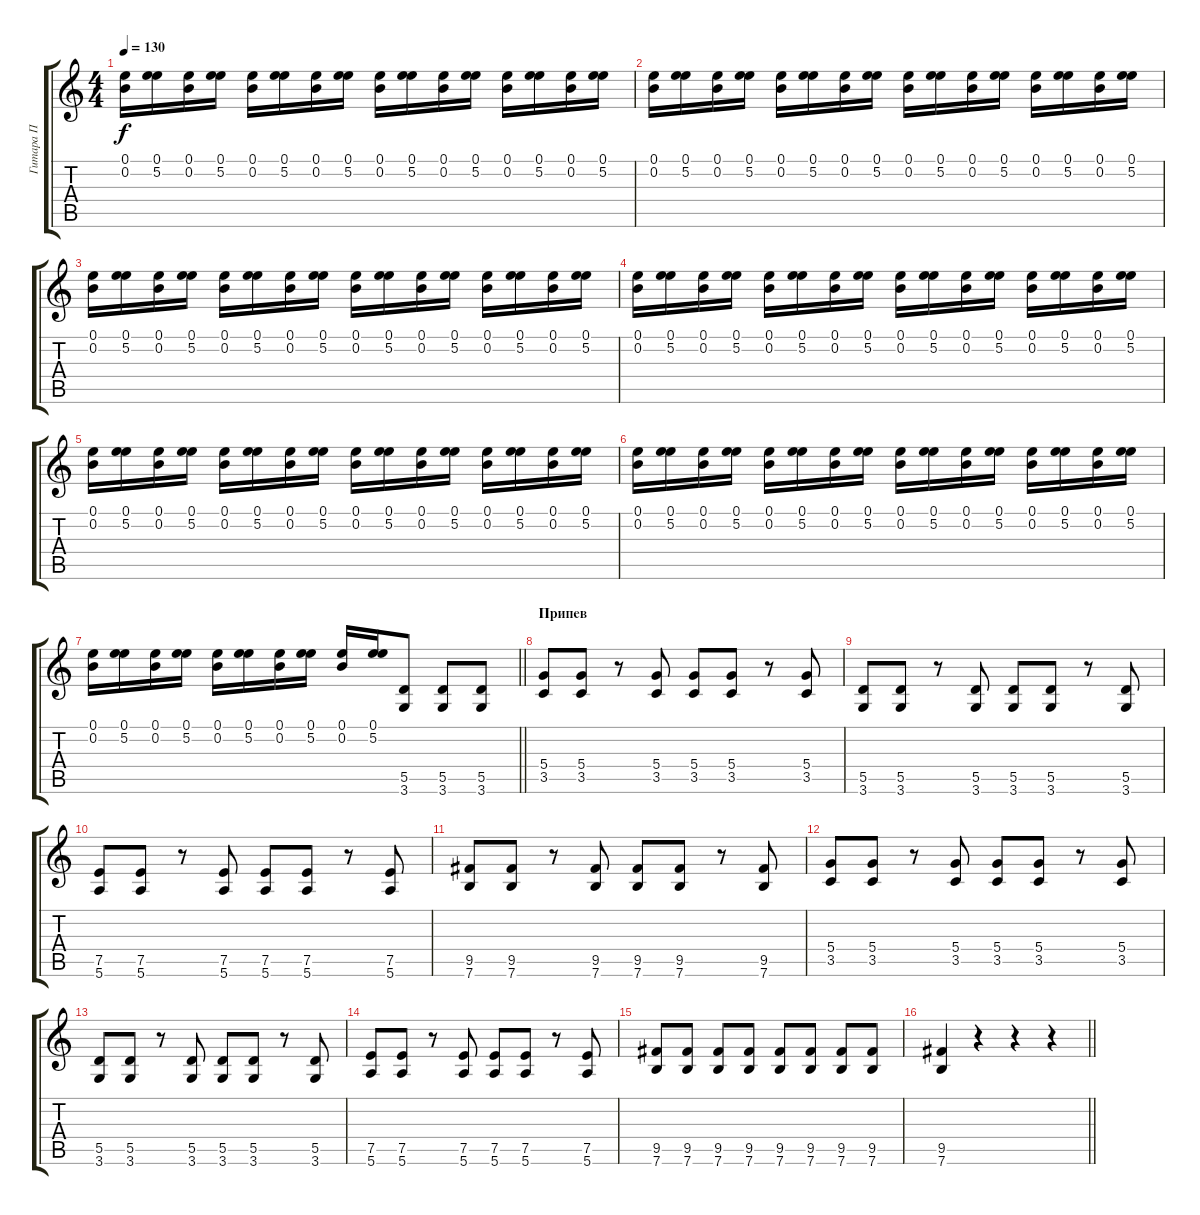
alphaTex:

\track ("Гитара П" "Гитара П") {instrument overdrivenguitar}
\staff {score tabs}
\tuning (E4 B3 G3 D3 A2 E2) {hide}
\ts (4 4)
\tempo 130
\clef g2
\ks c
(0.1 0.2).16{dy f} (0.1 5.2).16 (0.1 0.2).16 (0.1 5.2).16 (0.1 0.2).16 (0.1 5.2).16 (0.1 0.2).16 (0.1 5.2).16 (0.1 0.2).16 (0.1 5.2).16 (0.1 0.2).16 (0.1 5.2).16 (0.1 0.2).16 (0.1 5.2).16 (0.1 0.2).16 (0.1 5.2).16 |
(0.1 0.2).16 (0.1 5.2).16 (0.1 0.2).16 (0.1 5.2).16 (0.1 0.2).16 (0.1 5.2).16 (0.1 0.2).16 (0.1 5.2).16 (0.1 0.2).16 (0.1 5.2).16 (0.1 0.2).16 (0.1 5.2).16 (0.1 0.2).16 (0.1 5.2).16 (0.1 0.2).16 (0.1 5.2).16 |
(0.1 0.2).16 (0.1 5.2).16 (0.1 0.2).16 (0.1 5.2).16 (0.1 0.2).16 (0.1 5.2).16 (0.1 0.2).16 (0.1 5.2).16 (0.1 0.2).16 (0.1 5.2).16 (0.1 0.2).16 (0.1 5.2).16 (0.1 0.2).16 (0.1 5.2).16 (0.1 0.2).16 (0.1 5.2).16 |
(0.1 0.2).16 (0.1 5.2).16 (0.1 0.2).16 (0.1 5.2).16 (0.1 0.2).16 (0.1 5.2).16 (0.1 0.2).16 (0.1 5.2).16 (0.1 0.2).16 (0.1 5.2).16 (0.1 0.2).16 (0.1 5.2).16 (0.1 0.2).16 (0.1 5.2).16 (0.1 0.2).16 (0.1 5.2).16 |
(0.1 0.2).16 (0.1 5.2).16 (0.1 0.2).16 (0.1 5.2).16 (0.1 0.2).16 (0.1 5.2).16 (0.1 0.2).16 (0.1 5.2).16 (0.1 0.2).16 (0.1 5.2).16 (0.1 0.2).16 (0.1 5.2).16 (0.1 0.2).16 (0.1 5.2).16 (0.1 0.2).16 (0.1 5.2).16 |
(0.1 0.2).16 (0.1 5.2).16 (0.1 0.2).16 (0.1 5.2).16 (0.1 0.2).16 (0.1 5.2).16 (0.1 0.2).16 (0.1 5.2).16 (0.1 0.2).16 (0.1 5.2).16 (0.1 0.2).16 (0.1 5.2).16 (0.1 0.2).16 (0.1 5.2).16 (0.1 0.2).16 (0.1 5.2).16 |
\barLineRight lightlight
(0.1 0.2).16 (0.1 5.2).16 (0.1 0.2).16 (0.1 5.2).16 (0.1 0.2).16 (0.1 5.2).16 (0.1 0.2).16 (0.1 5.2).16 (0.1 0.2).16 (0.1 5.2).16 (5.5 3.6).8{volume 13} (5.5 3.6).8 (5.5 3.6).8 |
\section ("" "Припев")
(5.4 3.5).8{volume 13 balance 16} (5.4 3.5).8 r.8 (5.4 3.5).8 (5.4 3.5).8 (5.4 3.5).8 r.8 (5.4 3.5).8 |
(5.5 3.6).8 (5.5 3.6).8 r.8 (5.5 3.6).8 (5.5 3.6).8 (5.5 3.6).8 r.8 (5.5 3.6).8 |
(7.5 5.6).8 (7.5 5.6).8 r.8 (7.5 5.6).8 (7.5 5.6).8 (7.5 5.6).8 r.8 (7.5 5.6).8 |
(9.5 7.6).8 (9.5 7.6).8 r.8 (9.5 7.6).8 (9.5 7.6).8 (9.5 7.6).8 r.8 (9.5 7.6).8 |
(5.4 3.5).8 (5.4 3.5).8 r.8 (5.4 3.5).8 (5.4 3.5).8 (5.4 3.5).8 r.8 (5.4 3.5).8 |
(5.5 3.6).8 (5.5 3.6).8 r.8 (5.5 3.6).8 (5.5 3.6).8 (5.5 3.6).8 r.8 (5.5 3.6).8 |
(7.5 5.6).8 (7.5 5.6).8 r.8 (7.5 5.6).8 (7.5 5.6).8 (7.5 5.6).8 r.8 (7.5 5.6).8 |
(9.5 7.6).8 (9.5 7.6).8 (9.5 7.6).8 (9.5 7.6).8 (9.5 7.6).8 (9.5 7.6).8 (9.5 7.6).8 (9.5 7.6).8 |
\barLineRight lightlight
(9.5 7.6).4 r.4 r.4 r.4
